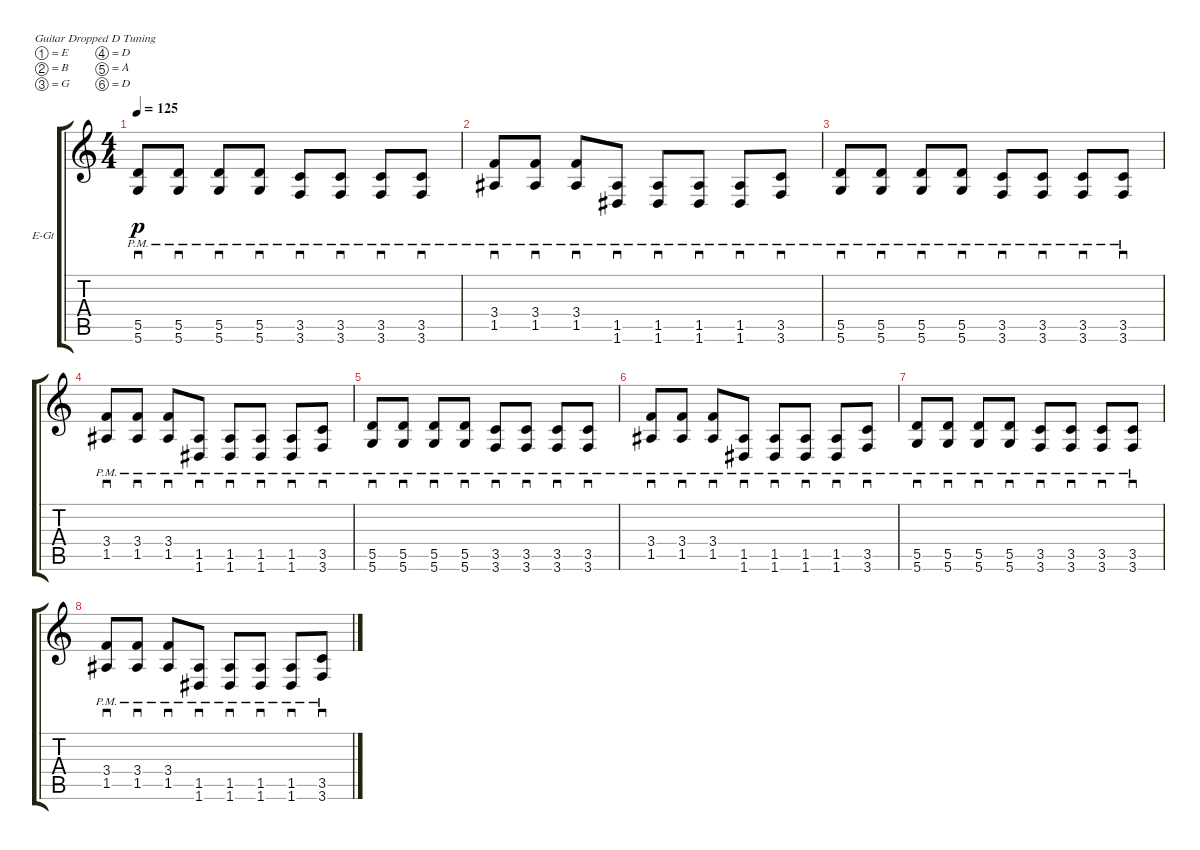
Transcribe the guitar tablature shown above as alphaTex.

\bracketExtendMode groupsimilarinstruments
\firstSystemTrackNameOrientation horizontal
\otherSystemsTrackNameOrientation horizontal
\track ("Rhythm Guitar" "E-Gt") {instrument distortionguitar}
\staff {score tabs}
\tuning (E4 B3 G3 D3 A2 D2)
\ts (4 4)
\tempo 125
\clef g2
\ks c
(5.6{pm} 5.5{pm}).8{sd dy p} (5.6{pm} 5.5{pm}).8{sd} (5.6{pm} 5.5{pm}).8{sd} (5.6{pm} 5.5{pm}).8{sd} (3.6{pm} 3.5{pm}).8{sd} (3.6{pm} 3.5{pm}).8{sd} (3.6{pm} 3.5{pm}).8{sd} (3.6{pm} 3.5{pm}).8{sd} |
(1.5{pm} 3.4{pm}).8{sd} (1.5{pm} 3.4{pm}).8{sd} (1.5{pm} 3.4{pm}).8{sd} (1.6{pm} 1.5{pm}).8{sd} (1.6{pm} 1.5{pm}).8{sd} (1.6{pm} 1.5{pm}).8{sd} (1.6{pm} 1.5{pm}).8{sd} (3.5{pm} 3.6{pm}).8{sd} |
(5.6{pm} 5.5{pm}).8{sd} (5.6{pm} 5.5{pm}).8{sd} (5.6{pm} 5.5{pm}).8{sd} (5.6{pm} 5.5{pm}).8{sd} (3.6{pm} 3.5{pm}).8{sd} (3.6{pm} 3.5{pm}).8{sd} (3.6{pm} 3.5{pm}).8{sd} (3.6{pm} 3.5{pm}).8{sd} |
(1.5{pm} 3.4{pm}).8{sd} (1.5{pm} 3.4{pm}).8{sd} (1.5{pm} 3.4{pm}).8{sd} (1.6{pm} 1.5{pm}).8{sd} (1.6{pm} 1.5{pm}).8{sd} (1.6{pm} 1.5{pm}).8{sd} (1.6{pm} 1.5{pm}).8{sd} (3.5{pm} 3.6{pm}).8{sd} |
(5.6{pm} 5.5{pm}).8{sd} (5.6{pm} 5.5{pm}).8{sd} (5.6{pm} 5.5{pm}).8{sd} (5.6{pm} 5.5{pm}).8{sd} (3.6{pm} 3.5{pm}).8{sd} (3.6{pm} 3.5{pm}).8{sd} (3.6{pm} 3.5{pm}).8{sd} (3.6{pm} 3.5{pm}).8{sd} |
(1.5{pm} 3.4{pm}).8{sd} (1.5{pm} 3.4{pm}).8{sd} (1.5{pm} 3.4{pm}).8{sd} (1.6{pm} 1.5{pm}).8{sd} (1.6{pm} 1.5{pm}).8{sd} (1.6{pm} 1.5{pm}).8{sd} (1.6{pm} 1.5{pm}).8{sd} (3.5{pm} 3.6{pm}).8{sd} |
(5.6{pm} 5.5{pm}).8{sd} (5.6{pm} 5.5{pm}).8{sd} (5.6{pm} 5.5{pm}).8{sd} (5.6{pm} 5.5{pm}).8{sd} (3.6{pm} 3.5{pm}).8{sd} (3.6{pm} 3.5{pm}).8{sd} (3.6{pm} 3.5{pm}).8{sd} (3.6{pm} 3.5{pm}).8{sd} |
(1.5{pm} 3.4{pm}).8{sd} (1.5{pm} 3.4{pm}).8{sd} (1.5{pm} 3.4{pm}).8{sd} (1.6{pm} 1.5{pm}).8{sd} (1.6{pm} 1.5{pm}).8{sd} (1.6{pm} 1.5{pm}).8{sd} (1.6{pm} 1.5{pm}).8{sd} (3.5{pm} 3.6{pm}).8{sd}
